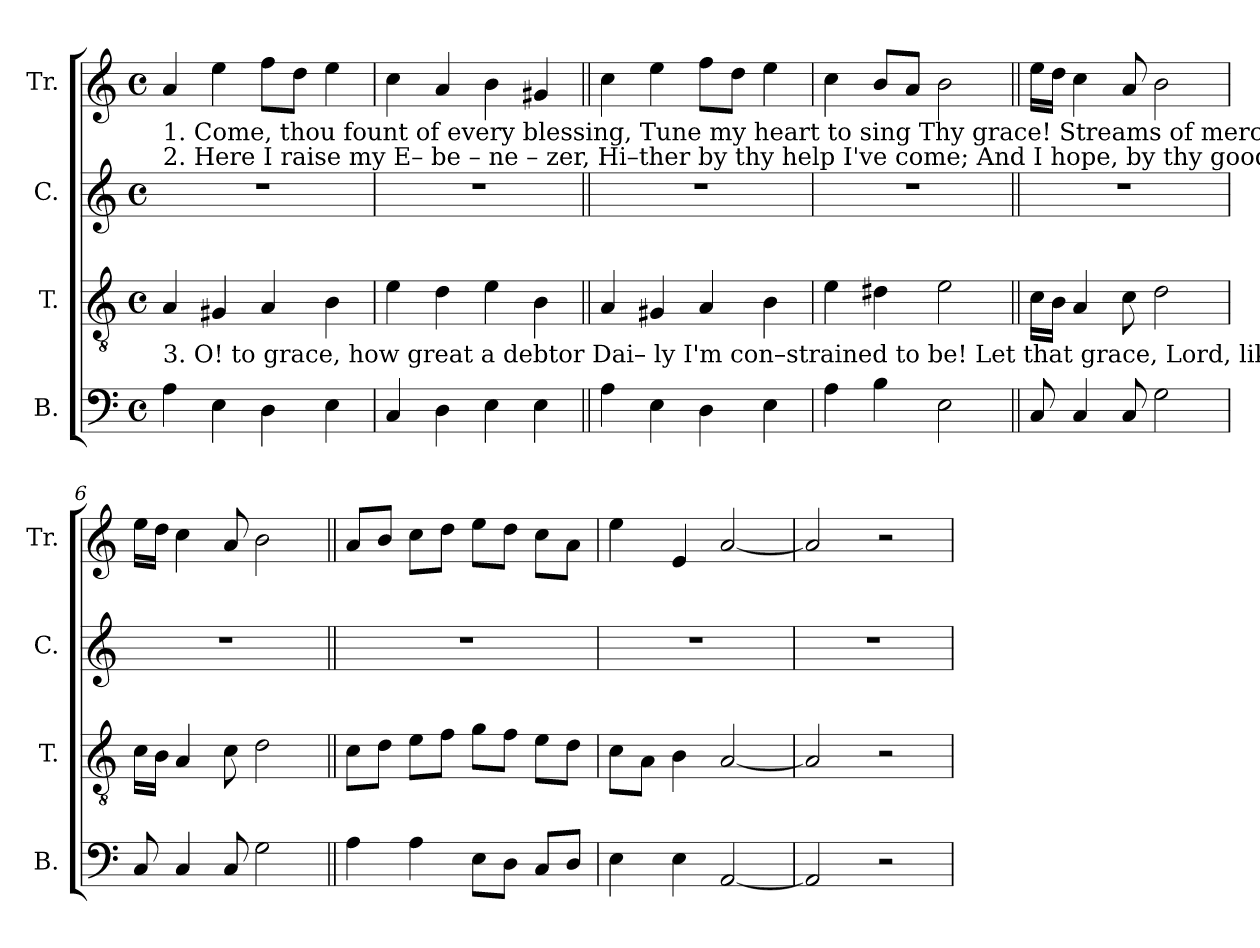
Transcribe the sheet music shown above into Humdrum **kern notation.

**kern	**kern	**kern	**kern
*part4	*part3	*part2	*part1
*staff4	*staff3	*staff2	*staff1
*I"B.	*I"T.	*I"C.	*I"Tr.
*I'B.	*I'T.	*I'C.	*I'Tr.
*clefF4	*clefGv2	*clefG2	*clefG2
*k[]	*k[]	*k[]	*k[]
*M4/4	*M4/4	*M4/4	*M4/4
*met(c)	*met(c)	*met(c)	*met(c)
*MM100	*MM100	*MM100	*MM100
=1	=1	=1	=1
!	!	!	!LO:TX:b:t=1. Come, thou fount of every blessing,   Tune my heart to sing Thy grace!    Streams of mercy,  ne–ver  cea–sing,    Call   for    songs    of    lou– dest  praise.
!	!	!	!LO:TX:b:t=2. Here I  raise  my E– be – ne – zer,    Hi–ther by thy  help  I've  come;     And  I   hope,  by  thy  good  pleasure,    Safe – ly    to        ar – rive   at    home.
!	!LO:TX:b:t=3. O!  to  grace,  how great a   debtor    Dai– ly  I'm  con–strained to be!      Let  that grace,  Lord, like a  fetter,    Bind   my   wandering    heart  to  thee.	!	!
4A\	4A/	1r	4a/
4E\	4G#X/	.	4ee\
4D\	4A/	.	8ff\L
.	.	.	8dd\J
4E\	4B\	.	4ee\
=2	=2	=2	=2
4C/	4e\	1r	4cc\
4D\	4d\	.	4a/
4E\	4e\	.	4b\
4E\	4B\	.	4g#X/
=3||	=3||	=3||	=3||
4A\	4A/	1r	4cc\
4E\	4G#X/	.	4ee\
4D\	4A/	.	8ff\L
.	.	.	8dd\J
4E\	4B\	.	4ee\
=4	=4	=4	=4
4A\	4e\	1r	4cc\
4B\	4d#X\	.	8b/L
.	.	.	8a/J
2E\	2e\	.	2b\
=5||	=5||	=5||	=5||
8C/	16c\LL	1r	16ee\LL
.	16B\JJ	.	16dd\JJ
4C/	4A/	.	4cc\
8C/	8c\	.	8a/
2G\	2d\	.	2b\
=6	=6	=6	=6
8C/	16c\LL	1r	16ee\LL
.	16B\JJ	.	16dd\JJ
4C/	4A/	.	4cc\
8C/	8c\	.	8a/
2G\	2d\	.	2b\
=7||	=7||	=7||	=7||
4A\	8c\L	1r	8a/L
.	8d\J	.	8b/J
4A\	8e\L	.	8cc\L
.	8f\J	.	8dd\J
8E\L	8g\L	.	8ee\L
8D\J	8f\J	.	8dd\J
8C/L	8e\L	.	8cc\L
8D/J	8d\J	.	8a\J
=8	=8	=8	=8
4E\	8c\L	1r	4ee\
.	8A\J	.	.
4E\	4B\	.	4e/
[2AA/	[2A/	.	[2a/
=9	=9	=9	=9
2AA/]	2A/]	1r	2a/]
2r	2r	.	2r
=	=	=	=
*-	*-	*-	*-
